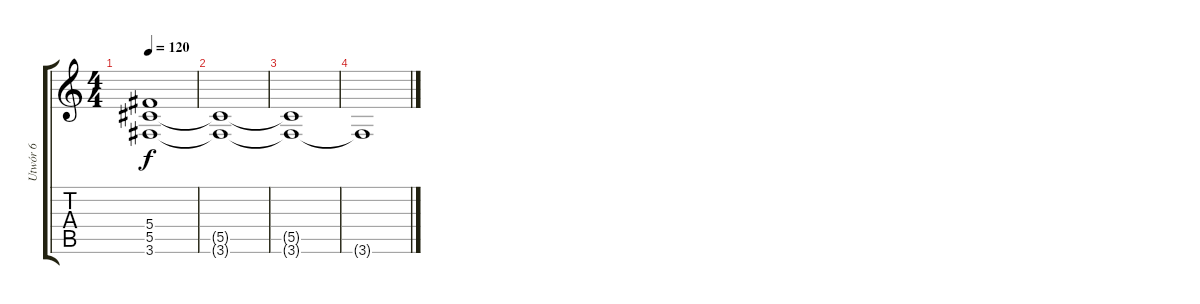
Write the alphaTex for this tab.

\track ("Utwór 6" "Utwór 6") {instrument distortionguitar}
\staff {score tabs}
\tuning (Eb4 Bb3 Gb3 Db3 Ab2 Eb2) {hide}
\ts (4 4)
\tempo 120
\clef g2
\ks c
(5.4{t} 5.5{t} 3.6{t}).1{dy f} |
(5.5{t} 3.6{t}).1 |
(5.5{t} 3.6{t}).1 |
3.6{t}.1
